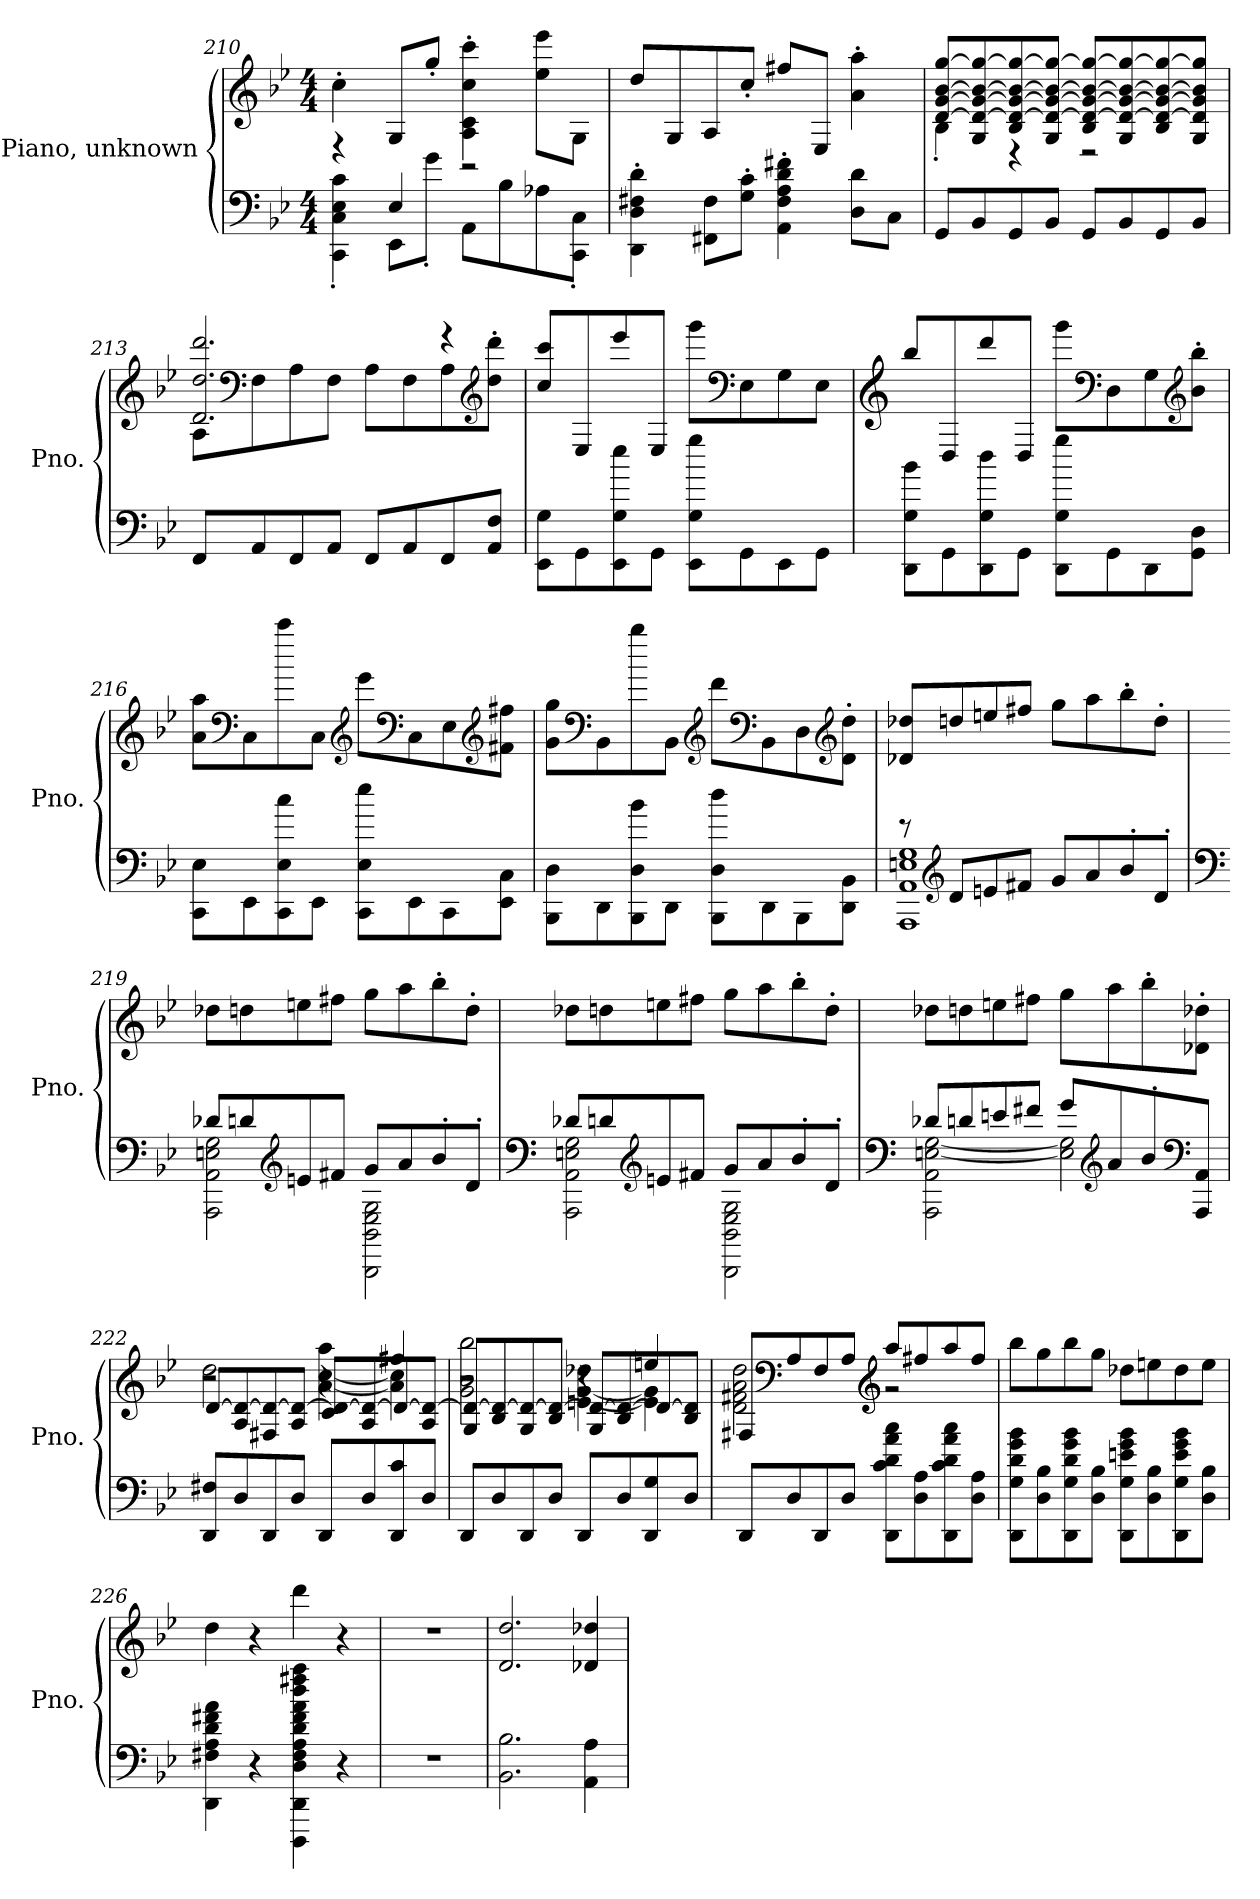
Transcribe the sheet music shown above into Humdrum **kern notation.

**kern	**kern
*part1	*part1
*staff2	*staff1
*I"Piano, unknown	*
*I'Pno.	*
*clefF4	*clefG2
*k[b-e-]	*k[b-e-]
*M4/4	*M4/4
=210	=210
*^	*
4r	4CC\' 4C\' 4E-\' 4c\'	4cc'\
4E-/	8EE-\L	8G/L
.	8g'\J	8gg'/J
2r	8AA\L	4A\' 4c\' 4cc\' 4ccc\'
.	8B-\	.
.	8A-X\	8ee-\ 8eee-\L
.	8CC\' 8C\'J	8G\J
*v	*v	*
!!LO:LB:g=z
=211	=211
4DD\' 4D\' 4F#X\' 4d\'	8dd/L
.	8G/
8FF#X\ 8F#\L	8A/
8G\' 8c\'J	8cc'/J
4AA\' 4F#\' 4A\' 4d\' 4f#X\'	8ff#X/L
.	8E-/J
8D\ 8d\L	4a\' 4aa\'
8C\J	.
=212	=212
*	*^
8GG/L	[8d/ [8g/ [8b-/ [8gg/L	4B-'\
8BB-/	8G/ 8d/_ 8g/_ 8b-/_ 8gg/_	.
8GG/	8B-/ 8d/_ 8g/_ 8b-/_ 8gg/_	4r
8BB-/J	8G/ 8d/_ 8g/_ 8b-/_ 8gg/_J	.
8GG/L	8B-/ 8d/_ 8g/_ 8b-/_ 8gg/_L	2r
8BB-/	8G/ 8d/_ 8g/_ 8b-/_ 8gg/_	.
8GG/	8B-/ 8d/_ 8g/_ 8b-/_ 8gg/_	.
8BB-/J	8G/ 8d/] 8g/] 8b-/] 8gg/]J	.
=213	=213	=213
8FF/L	2.d/ 2.dd/ 2.ddd/	8A\L
*	*clefF4	*
8AA/	.	8F\
8FF/	.	8A\
8AA/J	.	8F\J
8FF/L	.	8A\L
8AA/	.	8F\
8FF/	4r	8A\
*	*clefG2	*
8AA/ 8F/J	.	8dd\' 8ddd\'J
*	*v	*v
!!LO:LB:g=z
=214	=214
8EE-\ 8G\L	8cc/ 8ccc/L
8GG\	8E-/
8EE-\ 8G\ 8ee-\	8eee-/
8GG\J	8E-/J
8EE-\ 8G\ 8gg\L	8ggg\L
*	*clefF4
8GG\	8E-\
8EE-\	8G\
8GG\J	8E-\J
=215	=215
*	*clefG2
8DD\ 8G\ 8b-\L	8bb-/L
8GG\	8D/
8DD\ 8G\ 8dd\	8ddd/
8GG\J	8D/J
8DD\ 8G\ 8gg\L	8ggg\L
*	*clefF4
8GG\	8D\
8DD\	8G\
*	*clefG2
8GG\ 8D\J	8b-\' 8bb-\'J
=216	=216
8CC\ 8E-\L	8a\ 8aa\L
*	*clefF4
8EE-\	8C\
8CC\ 8E-\ 8cc\	8ccc\
8EE-\J	8C\J
*	*clefG2
8CC\ 8E-\ 8ee-\L	8eee-\L
*	*clefF4
8EE-\	8C\
8CC\	8E-\
*	*clefG2
8EE-\ 8C\J	8f#X\ 8ff#X\J
!!LO:PB:g=z
=217	=217
8BBB-\ 8D\L	8g\ 8gg\L
*	*clefF4
8DD\	8BB-\
8BBB-\ 8D\ 8b-\	8bb-\
8DD\J	8BB-\J
*	*clefG2
8BBB-\ 8D\ 8dd\L	8ddd\L
*	*clefF4
8DD\	8BB-\
8BBB-\	8D\
*	*clefG2
8DD\ 8BB-\J	8d\' 8dd\'J
=218	=218
*^	*
8r	1AAA 1AA 1En 1G	8d-X/ 8dd-X/L
*clefG2	*	*
8d/L	.	8ddn/
8en/	.	8een/
8f#X/J	.	8ff#X/J
8g/L	.	8gg\L
8a/	.	8aa\
8b-'/	.	8bb-'\
8d'/J	.	8dd'\J
=219	=219	=219
*clefF4	*	*
8d-X/L	2AAA\ 2AA\ 2En\ 2G\	8dd-X\L
8dn/	.	8ddn\
*clefG2	*	*
8en/	.	8een\
8f#X/J	.	8ff#X\J
8g/L	2BBB-\ 2BB-\ 2E\ 2G\	8gg\L
8a/	.	8aa\
8b-'/	.	8bb-'\
8d'/J	.	8dd'\J
!!LO:LB:g=z
=220	=220	=220
*clefF4	*	*
8d-X/L	2AAA\ 2AA\ 2En\ 2G\	8dd-X\L
8dn/	.	8ddn\
*clefG2	*	*
8en/	.	8een\
8f#X/J	.	8ff#X\J
8g/L	2BBB-\ 2BB-\ 2E\ 2G\	8gg\L
8a/	.	8aa\
8b-'/	.	8bb-'\
8d'/J	.	8dd'\J
=221	=221	=221
*clefF4	*	*
8d-X/L	2AAA\ 2AA\ [2En\ [2G\	8dd-X\L
8dn/	.	8ddn\
8en/	.	8een\
8f#X/J	.	8ff#X\J
8g/L	2E\] 2G\]	8gg\L
*clefG2	*	*
8a/	.	8aa\
8b-'/	.	8bb-'\
*clefF4	*	*
8AAA/ 8AA/J	.	8d-X\' 8dd-X\'J
*v	*v	*
!!LO:LB:g=z
=222	=222
*	*^
*	*	*^
8DD/ 8F#X/L	2r	2dd\	[8d/L
8D/	.	.	8A/ 8d/_
8DD/	.	.	8F#X/ 8d/_
8D/J	.	.	8A/ 8d/_J
8DD/L	4r	[4a\ [4cc\ 4aa\	8c/ 8d/_L
8D/	.	.	8A/ 8d/_
8DD/ 8c/	4ff#X/	4a\] 4cc\]	8d/_
8D/J	.	.	8A/ 8d/_J
=223	=223	=223	=223
8DD/L	2r	2g\ 2b-\ 2bb-\	8G/ 8d/_L
8D/	.	.	8B-/ 8d/_
8DD/	.	.	8G/ 8d/_
8D/J	.	.	8B-/ 8d/_J
8DD/L	4r	[4en\ [4g\ 4dd-X\	8G/ 8d/_L
8D/	.	.	8B-/ 8d/_
8DD/ 8G/	4een/	4e\] 4g\]	8d/_
8D/J	.	.	8B-/ 8d/]J
*	*	*v	*v
=224	=224	=224
8DD/L	8F#X/L	2d\ 2f#X\ 2a\ 2dd\
*	*clefF4	*
8D/	8A/	.
8DD/	8F#/	.
8D/J	8A/J	.
*	*clefG2	*
8DD\ 8c\ 8d\ 8a\ 8cc\L	8aa/L	2r
8D\ 8A\	8ff#X/	.
8DD\ 8c\ 8d\ 8a\ 8cc\	8aa/	.
8D\ 8A\J	8ff#/J	.
*	*v	*v
!!LO:LB:g=z
=225	=225
8DD\ 8G\ 8d\ 8g\ 8b-\L	8bb-\L
8D\ 8B-\	8gg\
8DD\ 8G\ 8d\ 8g\ 8b-\	8bb-\
8D\ 8B-\J	8gg\J
8DD\ 8G\ 8en\ 8g\ 8b-\L	8dd-X\L
8D\ 8B-\	8een\
8DD\ 8G\ 8e\ 8g\ 8b-\	8dd-\
8D\ 8B-\J	8ee\J
=226	=226
4DD\ 4F#X\ 4A\ 4d\ 4f#X\ 4a\	4dd\
4r	4r
4DDD\ 4DD\ 4D\ 4F#\ 4A\ 4d\ 4f#\ 4a\ 4dd\ 4ff#X\ 4aa\	4ddd\
4r	4r
=227	=227
1r	1r
=228	=228
2.BB-\ 2.B-\	2.d/ 2.dd/
4AA\ 4A\	4d-X/ 4dd-X/
=	=
*-	*-
